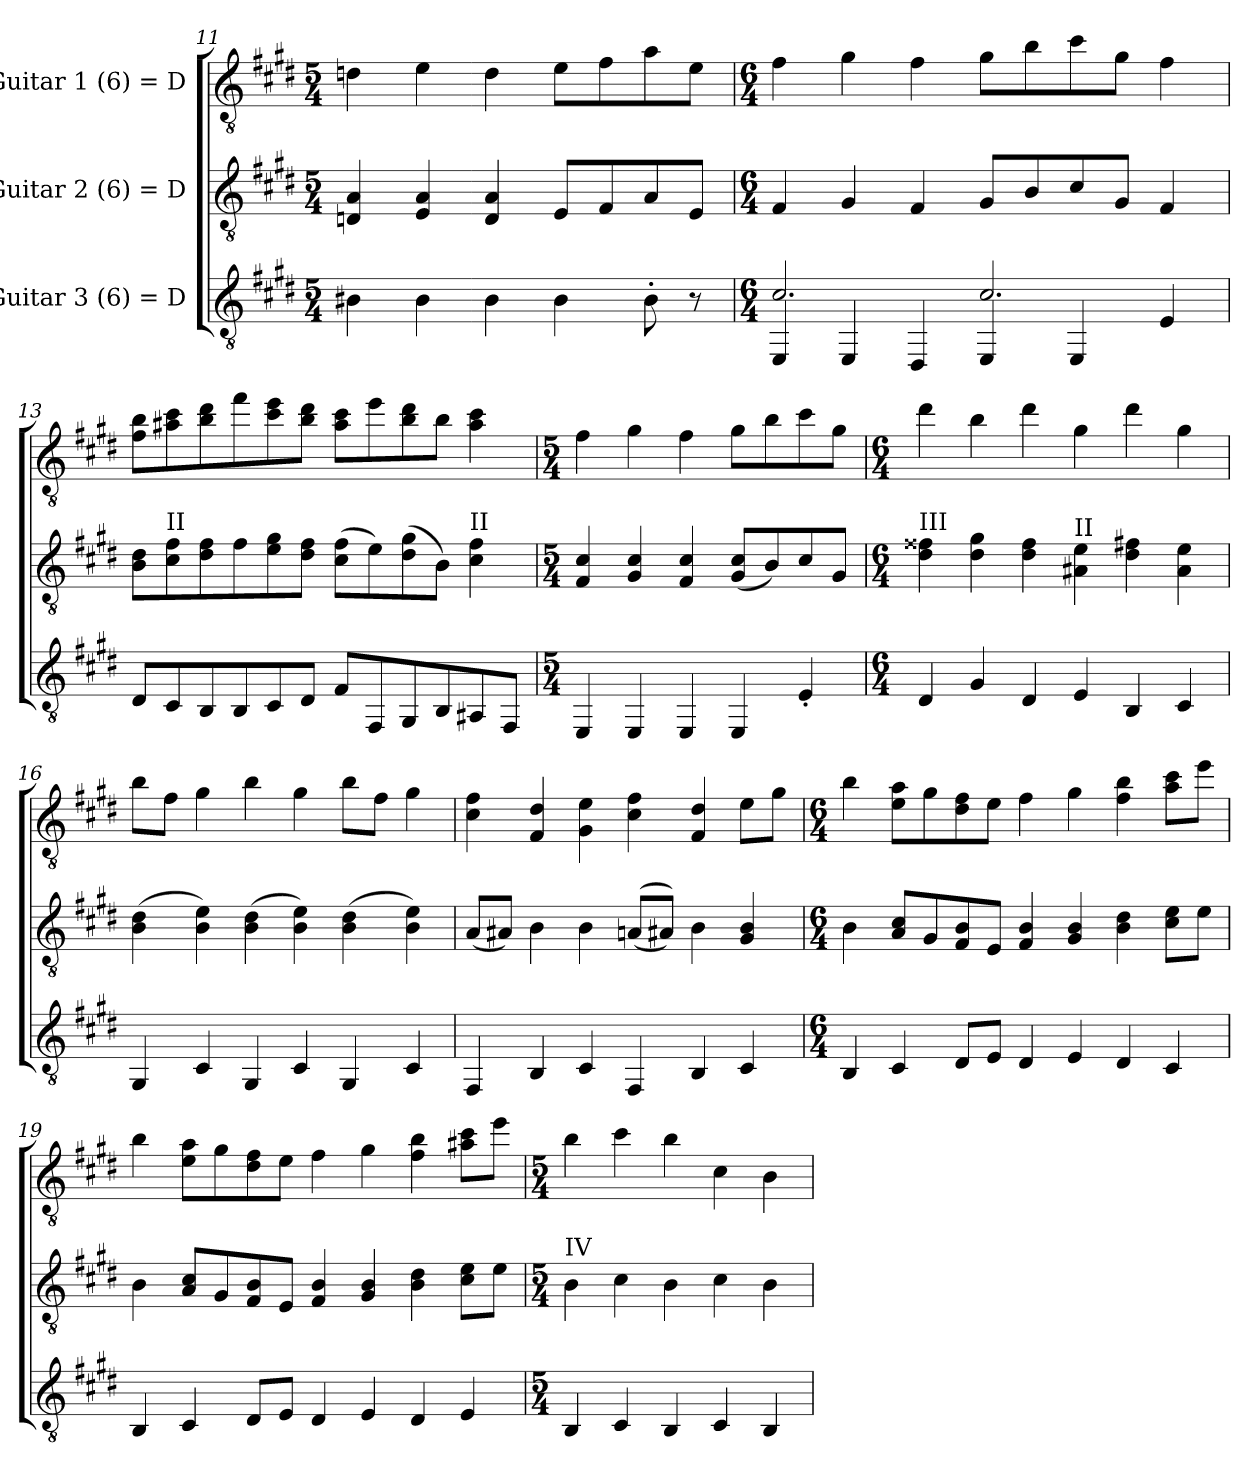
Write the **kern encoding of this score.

**kern	**kern	**kern
*part3	*part2	*part1
*staff3	*staff2	*staff1
*I"Guitar 3 (6) = D	*I"Guitar 2 (6) = D	*I"Guitar 1 (6) = D
*clefGv2	*clefGv2	*clefGv2
*k[f#c#g#d#]	*k[f#c#g#d#]	*k[f#c#g#d#]
*M5/4	*M5/4	*M5/4
=11	=11	=11
4B#X\	4Dn/ 4A/	4dn\
4B#\	4E/ 4A/	4e\
4B#\	4D/ 4A/	4d\
4B#\	8E/L	8e\L
.	8F#/	8f#\
8B#'\	8A/	8a\
8r	8E/J	8e\J
!!LO:PB:g=z
=12	=12	=12
*M6/4	*M6/4	*M6/4
*^	*	*
2.c#/	4EE/	4F#/	4f#\
.	4EE/	4G#/	4g#\
.	4DD#/	4F#/	4f#\
2.c#/	4EE/	8G#/L	8g#\L
.	.	8B/	8b\
.	4EE/	8c#/	8cc#\
.	.	8G#/J	8g#\J
.	4E/	4F#/	4f#\
*v	*v	*	*
=13	=13	=13
8D#/L	8B\ 8d#\L	8f#\ 8b\L
!	!LO:TX:a:t=II	!
8C#/	8c#\ 8f#\	8a#X\ 8cc#\
8BB/	8d#\ 8f#\	8b\ 8dd#\
8BB/	8f#\	8ff#\
8C#/	8e\ 8g#\	8cc#\ 8ee\
8D#/J	8d#\ 8f#\J	8b\ 8dd#\J
8F#/L	(8c#\ 8f#\L	8a#\ 8cc#\L
8FF#/	8e\)	8ee\
8GG#/	(8d#\ 8g#\	8b\ 8dd#\
8BB/	8B\J)	8b\J
!	!LO:TX:a:t=II	!
8AA#X/	4c#\ 4f#\	4a#\ 4cc#\
8FF#/J	.	.
=14	=14	=14
*M5/4	*M5/4	*M5/4
4EE/	4F#/ 4c#/	4f#\
4EE/	4G#/ 4c#/	4g#\
4EE/	4F#/ 4c#/	4f#\
4EE/	(>8G#/ 8c#/L	8g#\L
.	8B/)	8b\
4E'/	8c#/	8cc#\
.	8G#/J	8g#\J
!!LO:LB:g=z
=15	=15	=15
*M6/4	*M6/4	*M6/4
!	!LO:TX:a:t=III	!
4D#/	4d#\ 4f##X\	4dd#\
4G#/	4d#\ 4g#\	4b\
4D#/	4d#\ 4f##\	4dd#\
!	!LO:TX:a:t=II	!
4E/	4A#X\ 4e\	4g#\
4BB/	4d#\ 4f#X\	4dd#\
4C#/	4A#\ 4e\	4g#\
=16	=16	=16
4GG#/	(4B\ 4d#\	8b\L
.	.	8f#\J
4C#/	4B\ 4e\)	4g#\
4GG#/	(4B\ 4d#\	4b\
4C#/	4B\ 4e\)	4g#\
4GG#/	(4B\ 4d#\	8b\L
.	.	8f#\J
4C#/	4B\ 4e\)	4g#\
=17	=17	=17
4FF#/	(8A/L	4c#\ 4f#\
.	8A#X/J)	.
4BB/	4B\	4F#/ 4d#/
4C#/	4B\	4G#\ 4e\
4FF#/	((8An/L	4c#\ 4f#\
.	8A#X/J))	.
4BB/	4B\	4F#/ 4d#/
4C#/	4G#/ 4B/	8e\L
.	.	8g#\J
=18	=18	=18
*M6/4	*M6/4	*M6/4
4BB/	4B\	4b\
4C#/	8A/ 8c#/L	8e\ 8a\L
.	8G#/	8g#\
8D#/L	8F#/ 8B/	8d#\ 8f#\
8E/J	8E/J	8e\J
4D#/	4F#/ 4B/	4f#\
4E/	4G#/ 4B/	4g#\
4D#/	4B\ 4d#\	4f#\ 4b\
4C#/	8c#\ 8e\L	8a\ 8cc#\L
.	8e\J	8ee\J
!!LO:LB:g=z
=19	=19	=19
4BB/	4B\	4b\
4C#/	8A/ 8c#/L	8e\ 8a\L
.	8G#/	8g#\
8D#/L	8F#/ 8B/	8d#\ 8f#\
8E/J	8E/J	8e\J
4D#/	4F#/ 4B/	4f#\
4E/	4G#/ 4B/	4g#\
4D#/	4B\ 4d#\	4f#\ 4b\
4E/	8c#\ 8e\L	8a#X\ 8cc#\L
.	8e\J	8ee\J
=20	=20	=20
*M5/4	*M5/4	*M5/4
!	!LO:TX:a:t=IV	!
4BB/	4B\	4b\
4C#/	4c#\	4cc#\
4BB/	4B\	4b\
4C#/	4c#\	4c#\
4BB/	4B\	4B\
=	=	=
*-	*-	*-
